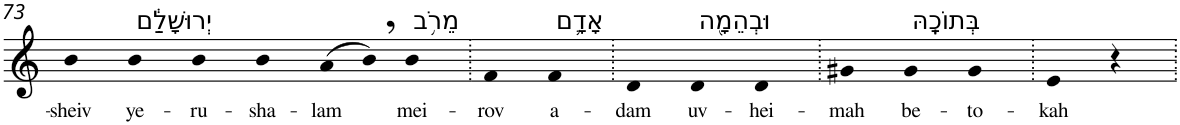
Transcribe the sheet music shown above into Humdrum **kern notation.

**kern	**text
*part1	*part1
*staff1	*staff1
*I"Piano	*
*I'Pno	*
!!LO:PB:g=z
*clefG2	*
*k[]	*
=73	=73
!	!LO:LY:b
4b	-sheiv
!LO:TX:a:t=יְרוּשָׁלִַ֔ם	!
!	!LO:LY:b
4b	ye-
!	!LO:LY:b
4b	-ru-
!	!LO:LY:b
4b	-sha-
!	!LO:LY:b
(>8a	-lam
8b,)	.
!LO:TX:a:t=מֵרֹ֥ב	!
!	!LO:LY:b
4b	mei-
=74.	=74.
!	!LO:LY:b
4f	-rov
!LO:TX:a:t=אָדָ֛ם	!
!	!LO:LY:b
4f	a-
=75.	=75.
!	!LO:LY:b
4d	-dam
!LO:TX:a:t=וּבְהֵמָ֖ה	!
!	!LO:LY:b
4d	uv-
!	!LO:LY:b
4d	-hei-
=76.	=76.
!	!LO:LY:b
4g#X	-mah
!LO:TX:a:t=בְּתוֹכָֽהּ	!
!	!LO:LY:b
4g#	be-
!	!LO:LY:b
4g#	-to-
=77.	=77.
!	!LO:LY:b
4e	-kah
4r	.
=.	=.
*-	*-
